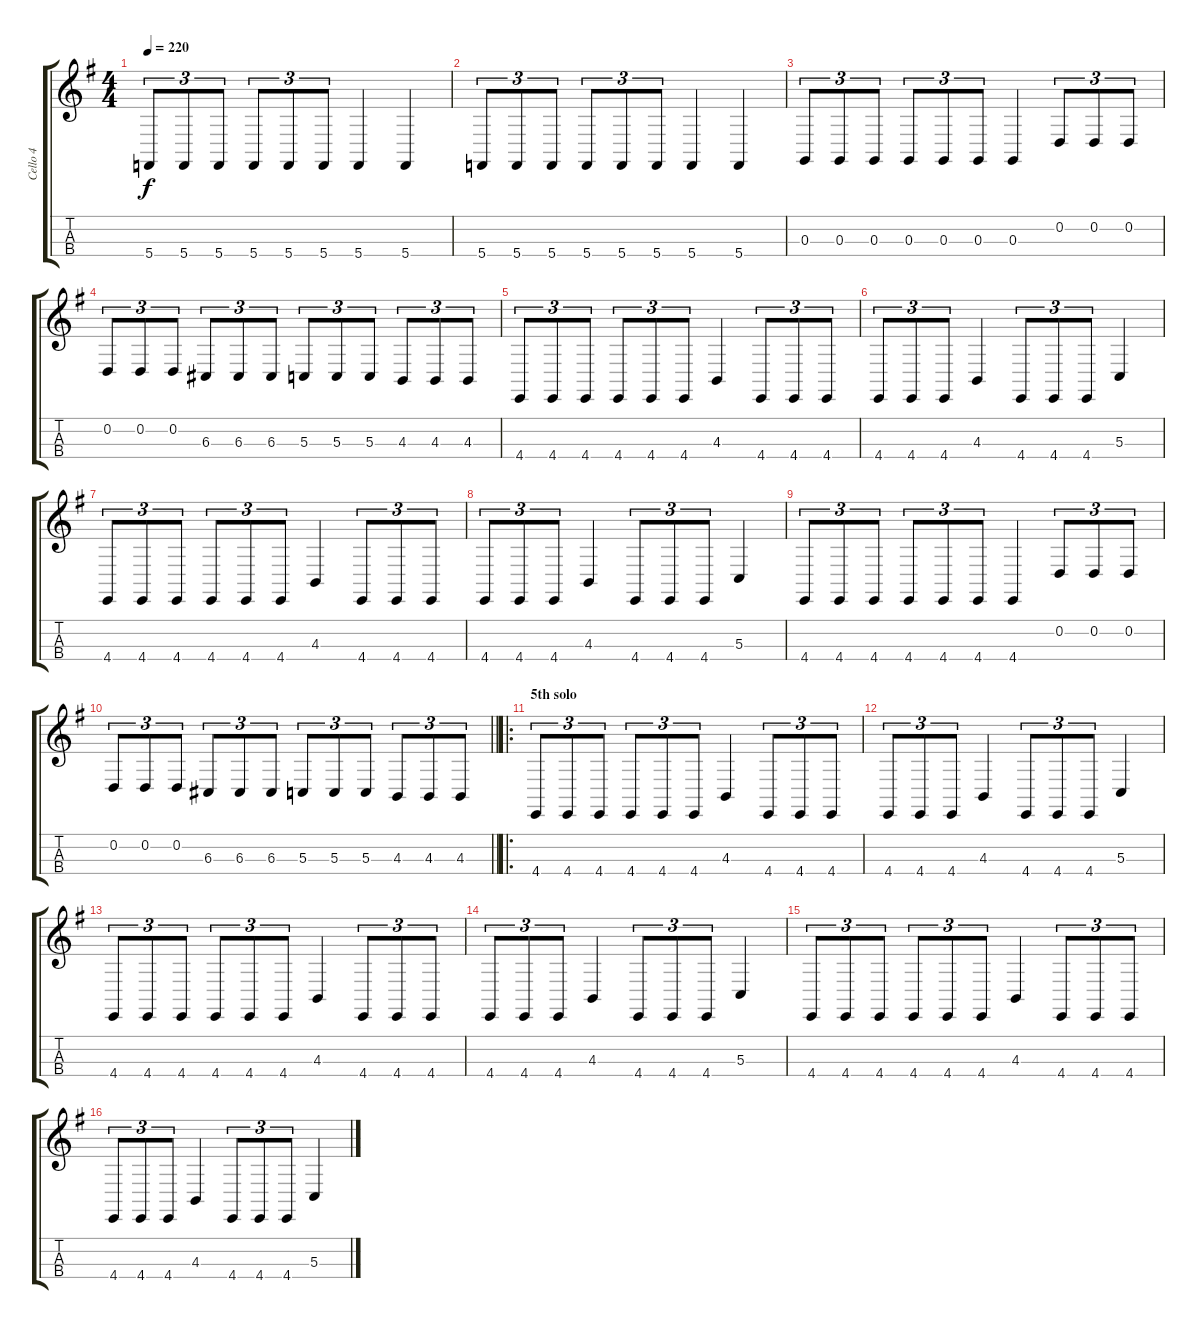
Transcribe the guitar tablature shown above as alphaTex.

\track ("Cello 4" "Cello 4") {instrument cello}
\staff {score tabs}
\tuning (A3 D3 G2 C2) {hide}
\ts (4 4)
\tempo 220
\clef g2
\ks g
5.4.8{tu (3 2) dy f} 5.4.8{tu (3 2)} 5.4.8{tu (3 2)} 5.4.8{tu (3 2)} 5.4.8{tu (3 2)} 5.4.8{tu (3 2)} 5.4.4 5.4.4 |
5.4.8{tu (3 2)} 5.4.8{tu (3 2)} 5.4.8{tu (3 2)} 5.4.8{tu (3 2)} 5.4.8{tu (3 2)} 5.4.8{tu (3 2)} 5.4.4 5.4.4 |
0.3.8{tu (3 2)} 0.3.8{tu (3 2)} 0.3.8{tu (3 2)} 0.3.8{tu (3 2)} 0.3.8{tu (3 2)} 0.3.8{tu (3 2)} 0.3.4 0.2.8{tu (3 2)} 0.2.8{tu (3 2)} 0.2.8{tu (3 2)} |
0.2.8{tu (3 2)} 0.2.8{tu (3 2)} 0.2.8{tu (3 2)} 6.3.8{tu (3 2)} 6.3.8{tu (3 2)} 6.3.8{tu (3 2)} 5.3.8{tu (3 2)} 5.3.8{tu (3 2)} 5.3.8{tu (3 2)} 4.3.8{tu (3 2)} 4.3.8{tu (3 2)} 4.3.8{tu (3 2)} |
4.4.8{tu (3 2)} 4.4.8{tu (3 2)} 4.4.8{tu (3 2)} 4.4.8{tu (3 2)} 4.4.8{tu (3 2)} 4.4.8{tu (3 2)} 4.3.4 4.4.8{tu (3 2)} 4.4.8{tu (3 2)} 4.4.8{tu (3 2)} |
4.4.8{tu (3 2)} 4.4.8{tu (3 2)} 4.4.8{tu (3 2)} 4.3.4 4.4.8{tu (3 2)} 4.4.8{tu (3 2)} 4.4.8{tu (3 2)} 5.3.4 |
4.4.8{tu (3 2)} 4.4.8{tu (3 2)} 4.4.8{tu (3 2)} 4.4.8{tu (3 2)} 4.4.8{tu (3 2)} 4.4.8{tu (3 2)} 4.3.4 4.4.8{tu (3 2)} 4.4.8{tu (3 2)} 4.4.8{tu (3 2)} |
4.4.8{tu (3 2)} 4.4.8{tu (3 2)} 4.4.8{tu (3 2)} 4.3.4 4.4.8{tu (3 2)} 4.4.8{tu (3 2)} 4.4.8{tu (3 2)} 5.3.4 |
4.4.8{tu (3 2)} 4.4.8{tu (3 2)} 4.4.8{tu (3 2)} 4.4.8{tu (3 2)} 4.4.8{tu (3 2)} 4.4.8{tu (3 2)} 4.4.4 0.2.8{tu (3 2)} 0.2.8{tu (3 2)} 0.2.8{tu (3 2)} |
\barLineRight lightlight
0.2.8{tu (3 2)} 0.2.8{tu (3 2)} 0.2.8{tu (3 2)} 6.3.8{tu (3 2)} 6.3.8{tu (3 2)} 6.3.8{tu (3 2)} 5.3.8{tu (3 2)} 5.3.8{tu (3 2)} 5.3.8{tu (3 2)} 4.3.8{tu (3 2)} 4.3.8{tu (3 2)} 4.3.8{tu (3 2)} |
\ro
\section ("" "5th solo")
4.4.8{tu (3 2)} 4.4.8{tu (3 2)} 4.4.8{tu (3 2)} 4.4.8{tu (3 2)} 4.4.8{tu (3 2)} 4.4.8{tu (3 2)} 4.3.4 4.4.8{tu (3 2)} 4.4.8{tu (3 2)} 4.4.8{tu (3 2)} |
4.4.8{tu (3 2)} 4.4.8{tu (3 2)} 4.4.8{tu (3 2)} 4.3.4 4.4.8{tu (3 2)} 4.4.8{tu (3 2)} 4.4.8{tu (3 2)} 5.3.4 |
4.4.8{tu (3 2)} 4.4.8{tu (3 2)} 4.4.8{tu (3 2)} 4.4.8{tu (3 2)} 4.4.8{tu (3 2)} 4.4.8{tu (3 2)} 4.3.4 4.4.8{tu (3 2)} 4.4.8{tu (3 2)} 4.4.8{tu (3 2)} |
4.4.8{tu (3 2)} 4.4.8{tu (3 2)} 4.4.8{tu (3 2)} 4.3.4 4.4.8{tu (3 2)} 4.4.8{tu (3 2)} 4.4.8{tu (3 2)} 5.3.4 |
4.4.8{tu (3 2)} 4.4.8{tu (3 2)} 4.4.8{tu (3 2)} 4.4.8{tu (3 2)} 4.4.8{tu (3 2)} 4.4.8{tu (3 2)} 4.3.4 4.4.8{tu (3 2)} 4.4.8{tu (3 2)} 4.4.8{tu (3 2)} |
4.4.8{tu (3 2)} 4.4.8{tu (3 2)} 4.4.8{tu (3 2)} 4.3.4 4.4.8{tu (3 2)} 4.4.8{tu (3 2)} 4.4.8{tu (3 2)} 5.3.4
